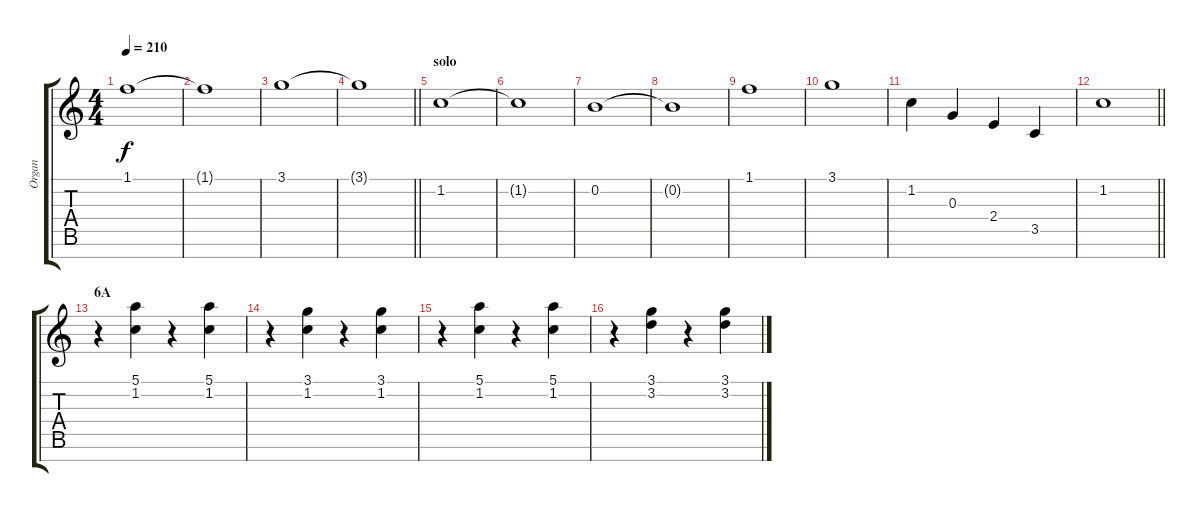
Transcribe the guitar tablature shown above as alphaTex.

\track ("Organ" "Organ") {instrument rockorgan}
\staff {score tabs}
\tuning (E5 B4 G4 D4 A3 E3 B2) {hide}
\ts (4 4)
\tempo 210
\clef g2
\ks c
1.1.1{dy f} |
1.1{t}.1 |
3.1.1 |
\barLineRight lightlight
3.1{t}.1 |
\section ("" "solo")
1.2.1 |
1.2{t}.1 |
0.2.1 |
0.2{t}.1 |
1.1.1 |
3.1.1 |
1.2.4 0.3.4 2.4.4 3.5.4 |
\barLineRight lightlight
1.2.1 |
\section ("" "6A")
r.4 (5.1 1.2).4 r.4 (5.1 1.2).4 |
r.4 (3.1 1.2).4 r.4 (3.1 1.2).4 |
r.4 (5.1 1.2).4 r.4 (5.1 1.2).4 |
r.4 (3.1 3.2).4 r.4 (3.1 3.2).4
